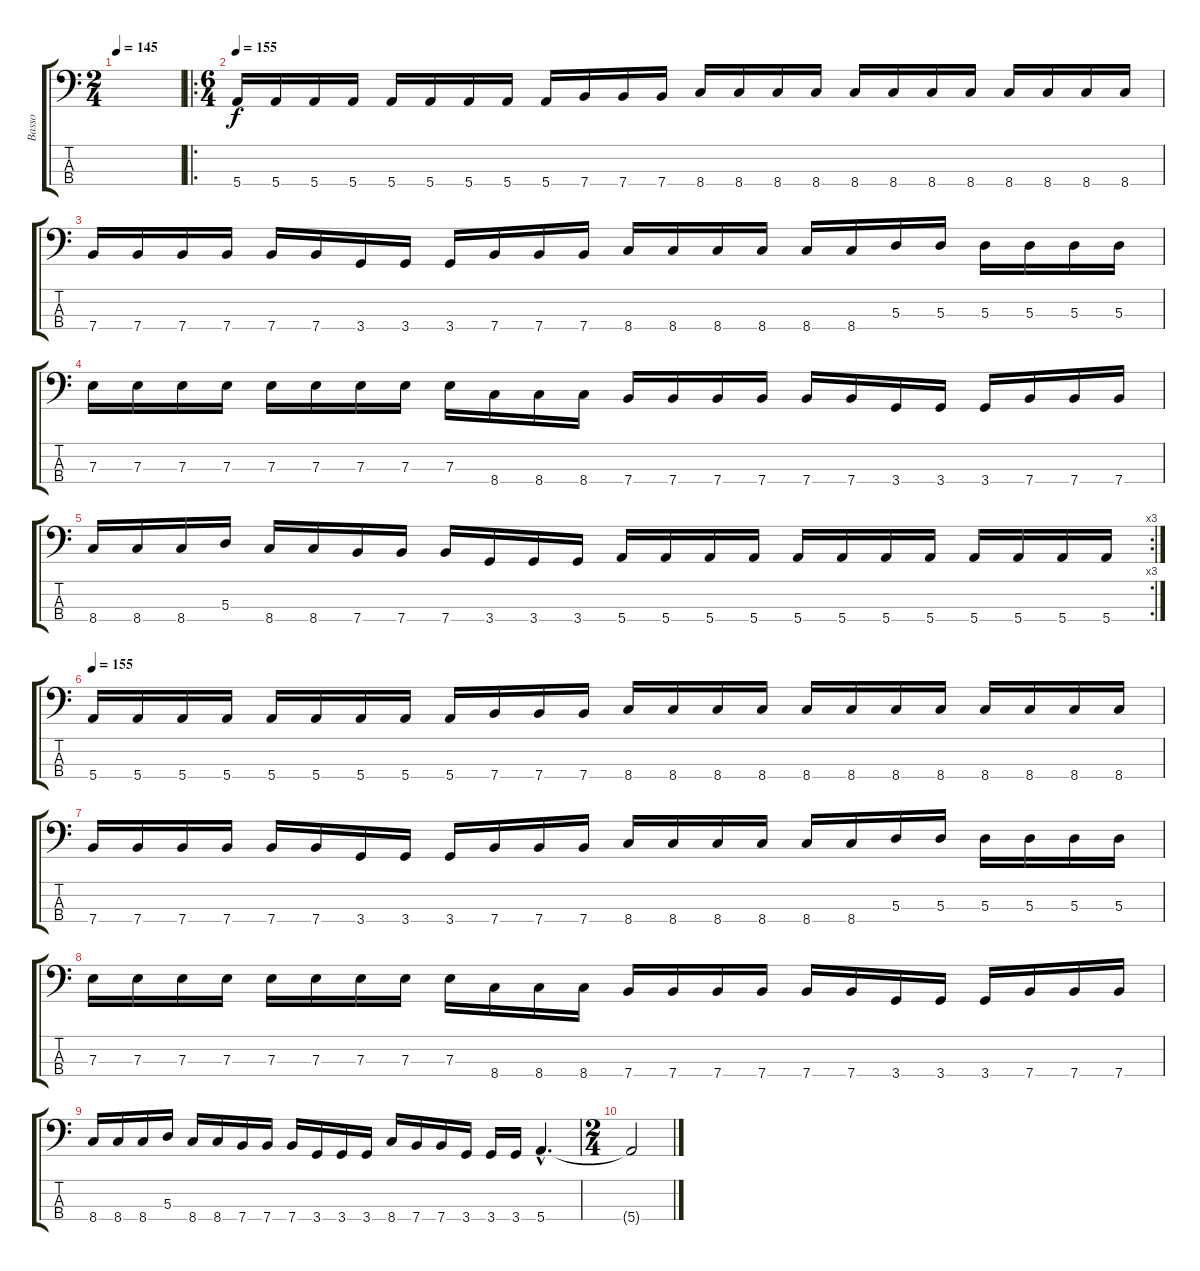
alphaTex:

\track ("Basso" "Basso") {instrument electricbasspick}
\staff {score tabs}
\tuning (G2 D2 A1 E1) {hide}
\ts (2 4)
\tempo 145
\clef f4
\ks c
|
\ro
\ts (6 4)
\tempo 155
5.4.16 5.4.16 5.4.16 5.4.16 5.4.16 5.4.16 5.4.16 5.4.16 5.4.16 7.4.16 7.4.16 7.4.16 8.4.16 8.4.16 8.4.16 8.4.16 8.4.16 8.4.16 8.4.16 8.4.16 8.4.16 8.4.16 8.4.16 8.4.16 |
7.4.16 7.4.16 7.4.16 7.4.16 7.4.16 7.4.16 3.4.16 3.4.16 3.4.16 7.4.16 7.4.16 7.4.16 8.4.16 8.4.16 8.4.16 8.4.16 8.4.16 8.4.16 5.3.16 5.3.16 5.3.16 5.3.16 5.3.16 5.3.16 |
7.3.16 7.3.16 7.3.16 7.3.16 7.3.16 7.3.16 7.3.16 7.3.16 7.3.16 8.4.16 8.4.16 8.4.16 7.4.16 7.4.16 7.4.16 7.4.16 7.4.16 7.4.16 3.4.16 3.4.16 3.4.16 7.4.16 7.4.16 7.4.16 |
\rc 3
8.4.16 8.4.16 8.4.16 5.3.16 8.4.16 8.4.16 7.4.16 7.4.16 7.4.16 3.4.16 3.4.16 3.4.16 5.4.16 5.4.16 5.4.16 5.4.16 5.4.16 5.4.16 5.4.16 5.4.16 5.4.16 5.4.16 5.4.16 5.4.16 |
\tempo 155
5.4.16 5.4.16 5.4.16 5.4.16 5.4.16 5.4.16 5.4.16 5.4.16 5.4.16 7.4.16 7.4.16 7.4.16 8.4.16 8.4.16 8.4.16 8.4.16 8.4.16 8.4.16 8.4.16 8.4.16 8.4.16 8.4.16 8.4.16 8.4.16 |
7.4.16 7.4.16 7.4.16 7.4.16 7.4.16 7.4.16 3.4.16 3.4.16 3.4.16 7.4.16 7.4.16 7.4.16 8.4.16 8.4.16 8.4.16 8.4.16 8.4.16 8.4.16 5.3.16 5.3.16 5.3.16 5.3.16 5.3.16 5.3.16 |
7.3.16 7.3.16 7.3.16 7.3.16 7.3.16 7.3.16 7.3.16 7.3.16 7.3.16 8.4.16 8.4.16 8.4.16 7.4.16 7.4.16 7.4.16 7.4.16 7.4.16 7.4.16 3.4.16 3.4.16 3.4.16 7.4.16 7.4.16 7.4.16 |
8.4.16 8.4.16 8.4.16 5.3.16 8.4.16 8.4.16 7.4.16 7.4.16 7.4.16 3.4.16 3.4.16 3.4.16 8.4.16 7.4.16 7.4.16 3.4.16 3.4.16 3.4.16 5.4{hac}.4{d} |
\ts (2 4)
5.4{t}.2
